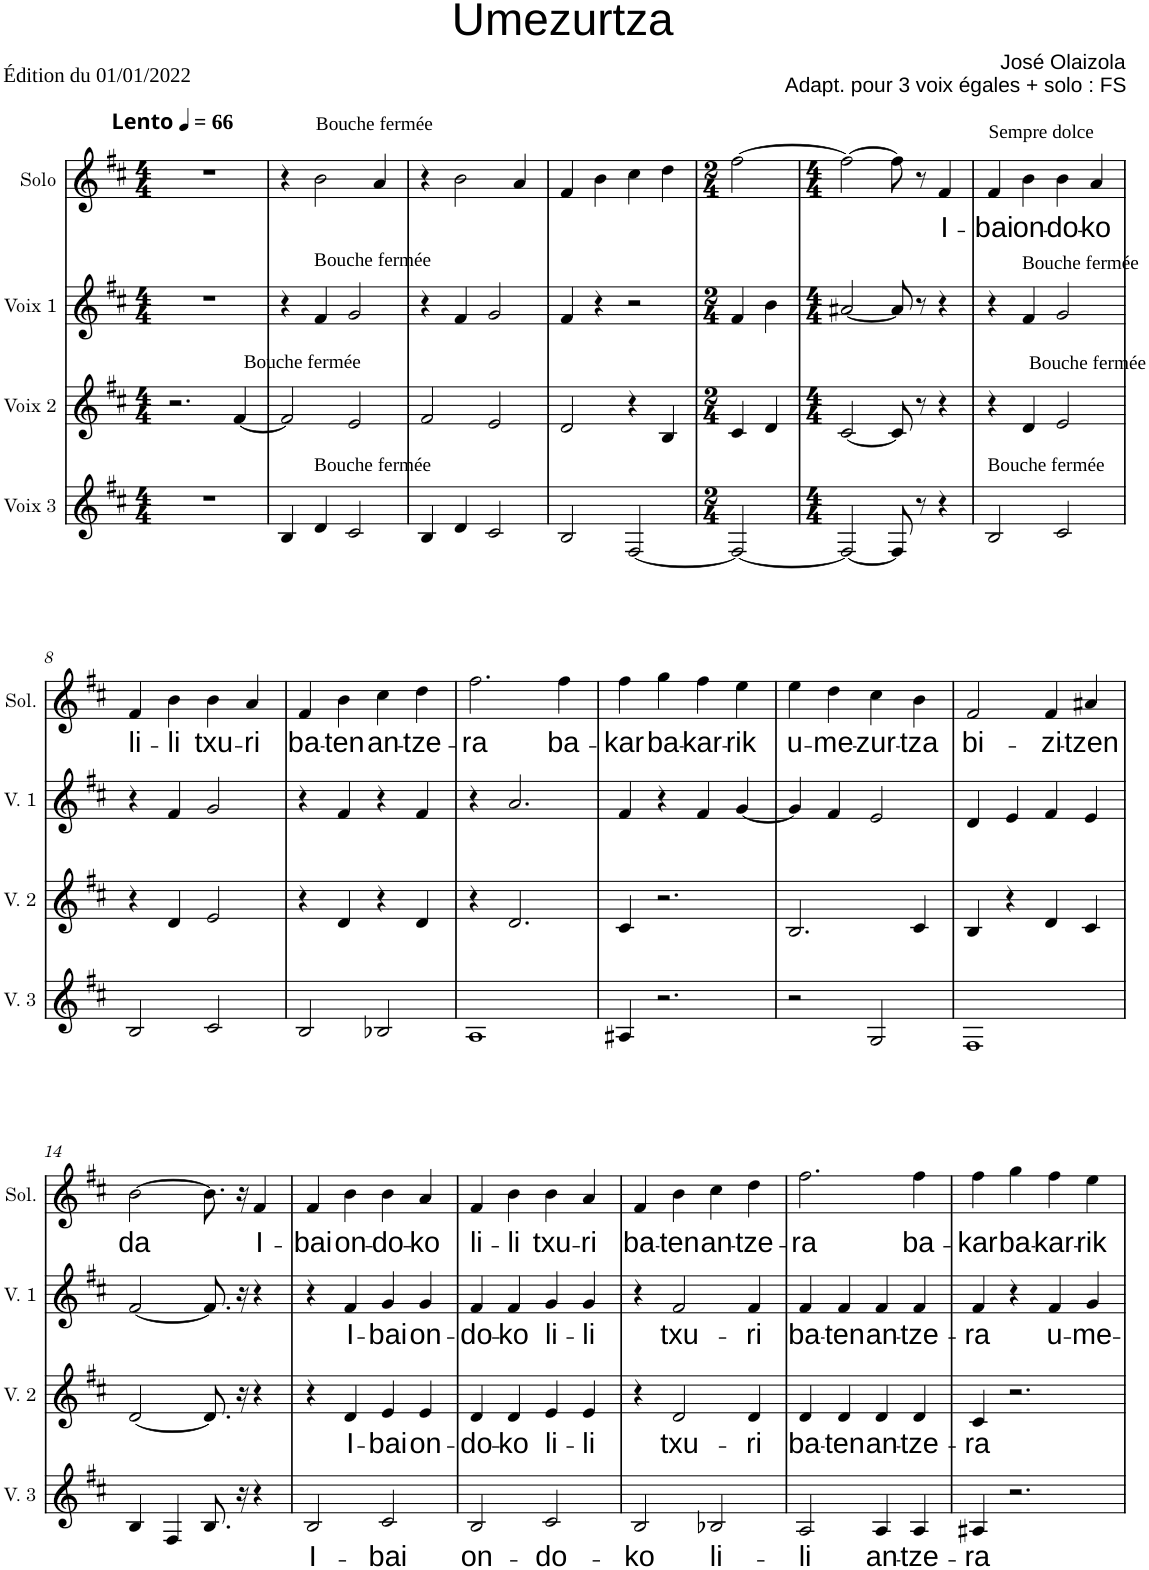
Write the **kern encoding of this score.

**kern	**text	**kern	**text	**kern	**text	**kern	**text
*part4	*part4	*part3	*part3	*part2	*part2	*part1	*part1
*staff4	*staff4	*staff3	*staff3	*staff2	*staff2	*staff1	*staff1
*I"Voix 3	*	*I"Voix 2	*	*I"Voix 1	*	*I"Solo	*
*I'V. 3	*	*I'V. 2	*	*I'V. 1	*	*I'Sol.	*
*clefG2	*	*clefG2	*	*clefG2	*	*clefG2	*
*k[f#c#]	*	*k[f#c#]	*	*k[f#c#]	*	*k[f#c#]	*
*M4/4	*	*M4/4	*	*M4/4	*	*M4/4	*
*MM66	*	*MM66	*	*MM66	*	*MM66	*
=1	=1	=1	=1	=1	=1	=1	=1
!	!	!	!	!	!	!LO:TX:a:B:t=Lento	!
1r	.	2.r	.	1r	.	1r	.
!	!	!LO:TX:a:t=Bouche fermée	!	!	!	!	!
.	.	[4f#/	.	.	.	.	.
=2	=2	=2	=2	=2	=2	=2	=2
4B/	.	2f#/]	.	4r	.	4r	.
!	!	!	!	!	!	!LO:TX:a:t=Bouche fermée	!
!	!	!	!	!LO:TX:a:t=Bouche fermée	!	!	!
!LO:TX:a:t=Bouche fermée	!	!	!	!	!	!	!
4d/	.	.	.	4f#/	.	2b\	.
2c#/	.	2e/	.	2g/	.	.	.
.	.	.	.	.	.	4a/	.
=3	=3	=3	=3	=3	=3	=3	=3
4B/	.	2f#/	.	4r	.	4r	.
4d/	.	.	.	4f#/	.	2b\	.
2c#/	.	2e/	.	2g/	.	.	.
.	.	.	.	.	.	4a/	.
=4	=4	=4	=4	=4	=4	=4	=4
2B/	.	2d/	.	4f#/	.	4f#/	.
.	.	.	.	4r	.	4b\	.
[2F#/	.	4r	.	2r	.	4cc#\	.
.	.	4B/	.	.	.	4dd\	.
=5	=5	=5	=5	=5	=5	=5	=5
*M2/4	*	*M2/4	*	*M2/4	*	*M2/4	*
2F#/_	.	4c#/	.	4f#/	.	[2ff#\	.
.	.	4d/	.	4b\	.	.	.
=6	=6	=6	=6	=6	=6	=6	=6
*M4/4	*	*M4/4	*	*M4/4	*	*M4/4	*
2F#/_	.	[2c#/	.	[2a#X/	.	2ff#\_	.
8F#/]	.	8c#/]	.	8a#/]	.	8ff#\]	.
8r	.	8r	.	8r	.	8r	.
!	!	!	!	!	!	!	!LO:LY:b
4r	.	4r	.	4r	.	4f#/	-I-
=7	=7	=7	=7	=7	=7	=7	=7
!	!	!	!	!	!	!LO:TX:a:t=Sempre dolce	!
!LO:TX:a:t=Bouche fermée	!	!	!	!	!	!	!
!	!	!	!	!	!	!	!LO:LY:b
2B/	.	4r	.	4r	.	4f#/	-bai
!	!	!	!	!LO:TX:a:t=Bouche fermée	!	!	!
!	!	!LO:TX:a:t=Bouche fermée	!	!	!	!	!
!	!	!	!	!	!	!	!LO:LY:b
.	.	4d/	.	4f#/	.	4b\	on-
!	!	!	!	!	!	!	!LO:LY:b
2c#/	.	2e/	.	2g/	.	4b\	-do-
!	!	!	!	!	!	!	!LO:LY:b
.	.	.	.	.	.	4a/	-ko
!!LO:LB:g=z
=8	=8	=8	=8	=8	=8	=8	=8
!	!	!	!	!	!	!	!LO:LY:b
2B/	.	4r	.	4r	.	4f#/	li-
!	!	!	!	!	!	!	!LO:LY:b
.	.	4d/	.	4f#/	.	4b\	-li
!	!	!	!	!	!	!	!LO:LY:b
2c#/	.	2e/	.	2g/	.	4b\	txu-
!	!	!	!	!	!	!	!LO:LY:b
.	.	.	.	.	.	4a/	-ri
=9	=9	=9	=9	=9	=9	=9	=9
!	!	!	!	!	!	!	!LO:LY:b
2B/	.	4r	.	4r	.	4f#/	ba-
!	!	!	!	!	!	!	!LO:LY:b
.	.	4d/	.	4f#/	.	4b\	-ten
!	!	!	!	!	!	!	!LO:LY:b
2B-X/	.	4r	.	4r	.	4cc#\	an-
!	!	!	!	!	!	!	!LO:LY:b
.	.	4d/	.	4f#/	.	4dd\	-tze-
=10	=10	=10	=10	=10	=10	=10	=10
!	!	!	!	!	!	!	!LO:LY:b
1A	.	4r	.	4r	.	2.ff#\	-ra
.	.	2.d/	.	2.a/	.	.	.
!	!	!	!	!	!	!	!LO:LY:b
.	.	.	.	.	.	4ff#\	ba-
=11	=11	=11	=11	=11	=11	=11	=11
!	!	!	!	!	!	!	!LO:LY:b
4A#X/	.	4c#/	.	4f#/	.	4ff#\	-kar
!	!	!	!	!	!	!	!LO:LY:b
2.r	.	2.r	.	4r	.	4gg\	ba-
!	!	!	!	!	!	!	!LO:LY:b
.	.	.	.	4f#/	.	4ff#\	-kar-
!	!	!	!	!	!	!	!LO:LY:b
.	.	.	.	[4g/	.	4ee\	-rik
=12	=12	=12	=12	=12	=12	=12	=12
!	!	!	!	!	!	!	!LO:LY:b
2r	.	2.B/	.	4g/]	.	4ee\	u-
!	!	!	!	!	!	!	!LO:LY:b
.	.	.	.	4f#/	.	4dd\	-me-
!	!	!	!	!	!	!	!LO:LY:b
2G/	.	.	.	2e/	.	4cc#\	-zur-
!	!	!	!	!	!	!	!LO:LY:b
.	.	4c#/	.	.	.	4b\	-tza
=13	=13	=13	=13	=13	=13	=13	=13
!	!	!	!	!	!	!	!LO:LY:b
1F#	.	4B/	.	4d/	.	2f#/	bi-
.	.	4r	.	4e/	.	.	.
!	!	!	!	!	!	!	!LO:LY:b
.	.	4d/	.	4f#/	.	4f#/	-zi-
!	!	!	!	!	!	!	!LO:LY:b
.	.	4c#/	.	4e/	.	4a#X/	-tzen
!!LO:LB:g=z
=14	=14	=14	=14	=14	=14	=14	=14
!	!	!	!	!	!	!	!LO:LY:b
4B/	.	[2d/	.	[2f#/	.	[2b\	da
4F#/	.	.	.	.	.	.	.
8.B/	.	8.d/]	.	8.f#/]	.	8.b\]	.
16r	.	16r	.	16r	.	16r	.
!	!	!	!	!	!	!	!LO:LY:b
4r	.	4r	.	4r	.	4f#/	I-
=15	=15	=15	=15	=15	=15	=15	=15
!	!LO:LY:b	!	!	!	!	!	!LO:LY:b
2B/	I-	4r	.	4r	.	4f#/	-bai
!	!	!	!LO:LY:b	!	!LO:LY:b	!	!LO:LY:b
.	.	4d/	I-	4f#/	I-	4b\	on-
!	!LO:LY:b	!	!LO:LY:b	!	!LO:LY:b	!	!LO:LY:b
2c#/	-bai	4e/	-bai	4g/	-bai	4b\	-do-
!	!	!	!LO:LY:b	!	!LO:LY:b	!	!LO:LY:b
.	.	4e/	on-	4g/	on-	4a/	-ko
=16	=16	=16	=16	=16	=16	=16	=16
!	!LO:LY:b	!	!LO:LY:b	!	!LO:LY:b	!	!LO:LY:b
2B/	-on-	4d/	-do-	4f#/	-do-	4f#/	li-
!	!	!	!LO:LY:b	!	!LO:LY:b	!	!LO:LY:b
.	.	4d/	-ko	4f#/	-ko	4b\	-li
!	!LO:LY:b	!	!LO:LY:b	!	!LO:LY:b	!	!LO:LY:b
2c#/	-do-	4e/	li-	4g/	li-	4b\	txu-
!	!	!	!LO:LY:b	!	!LO:LY:b	!	!LO:LY:b
.	.	4e/	-li	4g/	-li	4a/	-ri
=17	=17	=17	=17	=17	=17	=17	=17
!	!LO:LY:b	!	!	!	!	!	!LO:LY:b
2B/	-ko	4r	.	4r	.	4f#/	ba-
!	!	!	!LO:LY:b	!	!LO:LY:b	!	!LO:LY:b
.	.	2d/	txu-	2f#/	txu-	4b\	-ten
!	!LO:LY:b	!	!	!	!	!	!LO:LY:b
2B-X/	li-	.	.	.	.	4cc#\	an-
!	!	!	!LO:LY:b	!	!LO:LY:b	!	!LO:LY:b
.	.	4d/	-ri	4f#/	-ri	4dd\	-tze-
=18	=18	=18	=18	=18	=18	=18	=18
!	!LO:LY:b	!	!LO:LY:b	!	!LO:LY:b	!	!LO:LY:b
2A/	li	4d/	ba-	4f#/	ba-	2.ff#\	-ra
!	!	!	!LO:LY:b	!	!LO:LY:b	!	!
.	.	4d/	-ten	4f#/	-ten	.	.
!	!LO:LY:b	!	!LO:LY:b	!	!LO:LY:b	!	!
4A/	an-	4d/	an-	4f#/	an-	.	.
!	!LO:LY:b	!	!LO:LY:b	!	!LO:LY:b	!	!LO:LY:b
4A/	-tze-	4d/	-tze-	4f#/	-tze-	4ff#\	ba-
=19	=19	=19	=19	=19	=19	=19	=19
!	!LO:LY:b	!	!LO:LY:b	!	!LO:LY:b	!	!LO:LY:b
4A#X/	-ra	4c#/	-ra	4f#/	-ra	4ff#\	-kar
!	!	!	!	!	!	!	!LO:LY:b
2.r	.	2.r	.	4r	.	4gg\	ba-
!	!	!	!	!	!LO:LY:b	!	!LO:LY:b
.	.	.	.	4f#/	u-	4ff#\	-kar-
!	!	!	!	!	!LO:LY:b	!	!LO:LY:b
.	.	.	.	4g/	-me-	4ee\	-rik
=	=	=	=	=	=	=	=
*-	*-	*-	*-	*-	*-	*-	*-
